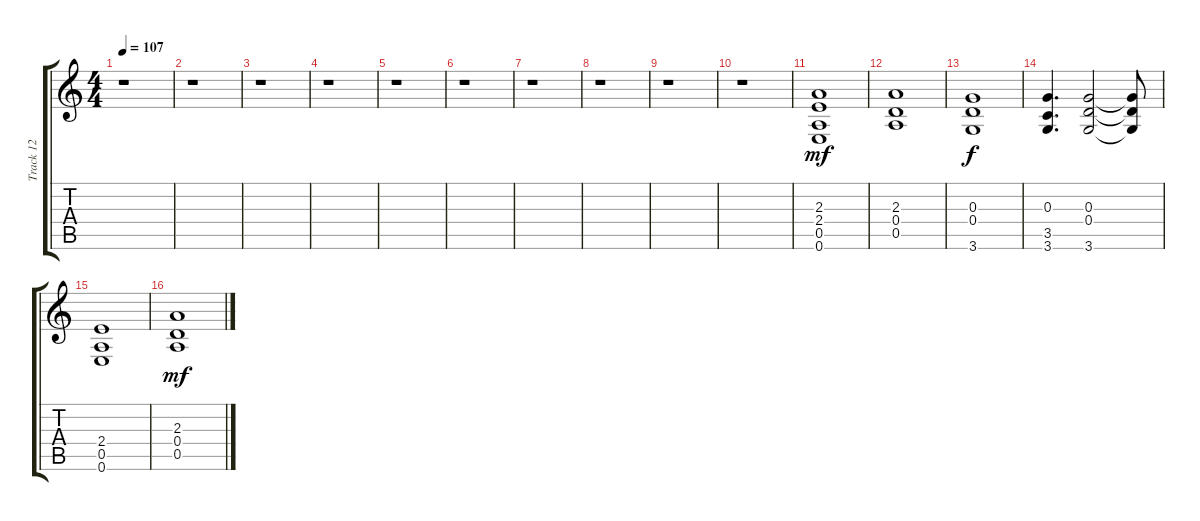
\track ("Track 12" "Track 12") {instrument overdrivenguitar}
\staff {score tabs}
\tuning (E4 B3 G3 D3 A2 E2) {hide}
\ts (4 4)
\tempo 107
\clef g2
\ks c
r.1{dy mf} |
r.1 |
r.1 |
r.1 |
r.1 |
r.1 |
r.1 |
r.1 |
r.1 |
r.1 |
(2.3 2.4 0.5 0.6).1 |
(2.3 0.4 0.5).1 |
(0.3 0.4 3.6).1{dy f} |
(0.3 3.5 3.6).4{d} (0.3 0.4 3.6).2 (0.3{t} 0.4{t} 3.6{t}).8 |
(2.4 0.5 0.6).1 |
(2.3 0.4 0.5).1{dy mf}
